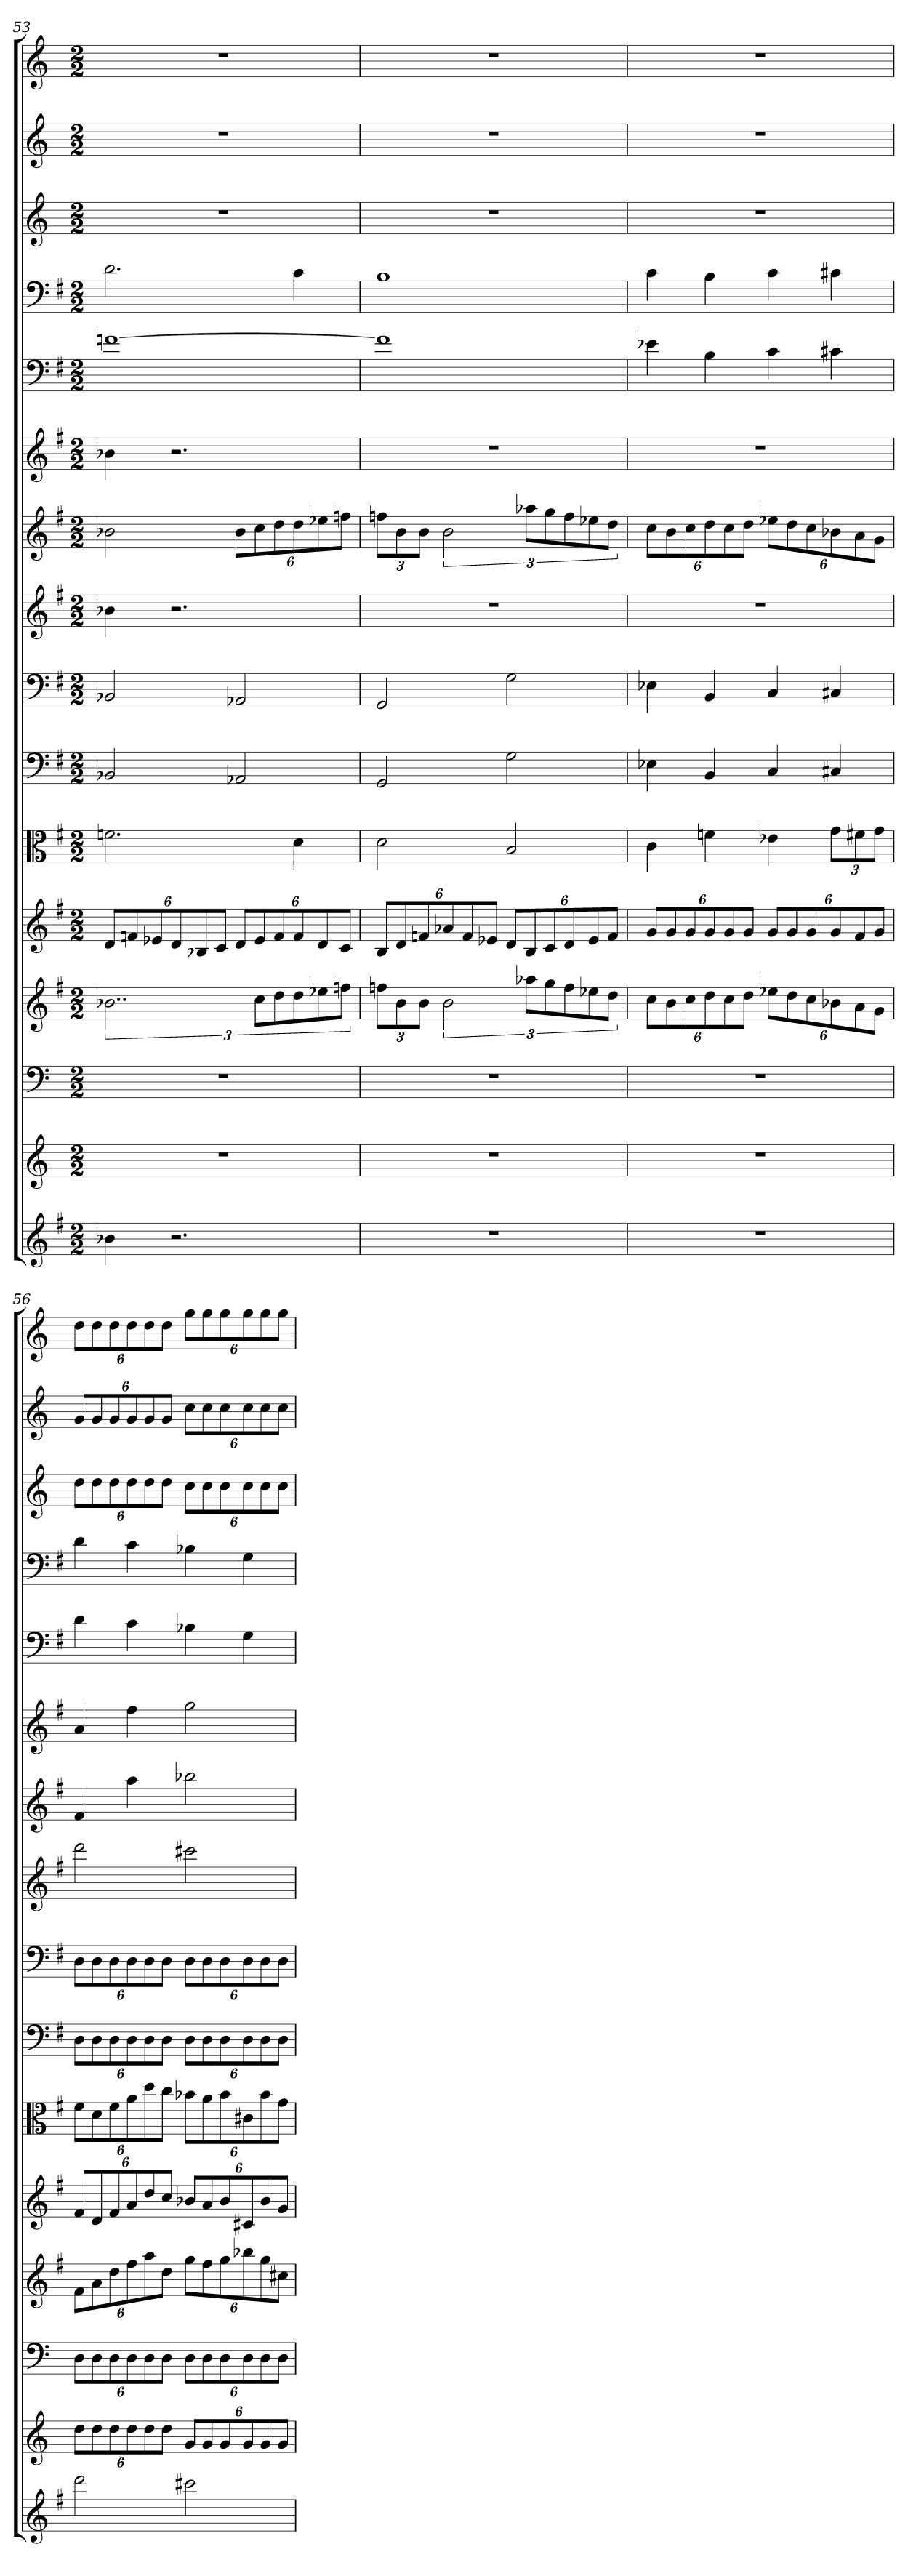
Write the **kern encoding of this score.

**kern	**kern	**kern	**kern	**kern	**kern	**kern	**kern	**kern	**kern	**kern	**kern	**kern	**kern	**kern	**kern
*part16	*part15	*part14	*part13	*part12	*part11	*part10	*part9	*part8	*part7	*part6	*part5	*part4	*part3	*part2	*part1
*staff16	*staff15	*staff14	*staff13	*staff12	*staff11	*staff10	*staff9	*staff8	*staff7	*staff6	*staff5	*staff4	*staff3	*staff2	*staff1
*	*	*clefF4	*	*	*clefC3	*clefF4	*clefF4	*	*	*	*clefF4	*clefF4	*	*	*
*k[f#]	*k[]	*k[]	*k[f#]	*k[f#]	*k[f#]	*k[f#]	*k[f#]	*k[f#]	*k[f#]	*k[f#]	*k[f#]	*k[f#]	*k[]	*k[]	*k[]
*M2/2	*M2/2	*M2/2	*M2/2	*M2/2	*M2/2	*M2/2	*M2/2	*M2/2	*M2/2	*M2/2	*M2/2	*M2/2	*M2/2	*M2/2	*M2/2
=53	=53	=53	=53	=53	=53	=53	=53	=53	=53	=53	=53	=53	=53	=53	=53
4b-X	1r	1r	3..b-X	12dL	2.fn	2BB-X	2BB-X	4b-X	2b-X	4b-X	[1fn	2.d	1r	1r	1r
.	.	.	.	12fn	.	.	.	.	.	.	.	.	.	.	.
.	.	.	.	12e-X	.	.	.	.	.	.	.	.	.	.	.
2.r	.	.	.	12d	.	.	.	2.r	.	2.r	.	.	.	.	.
.	.	.	.	12B-X	.	.	.	.	.	.	.	.	.	.	.
.	.	.	.	12cJ	.	.	.	.	.	.	.	.	.	.	.
.	.	.	.	12dL	.	2AA-X	2AA-X	.	12b-L	.	.	.	.	.	.
.	.	.	12ccL	12e-	.	.	.	.	12cc	.	.	.	.	.	.
.	.	.	12dd	12f	.	.	.	.	12dd	.	.	.	.	.	.
.	.	.	12dd	12f	4d	.	.	.	12dd	.	.	4c	.	.	.
.	.	.	12ee-X	12d	.	.	.	.	12ee-X	.	.	.	.	.	.
.	.	.	12ffnJ	12cJ	.	.	.	.	12ffnJ	.	.	.	.	.	.
=54	=54	=54	=54	=54	=54	=54	=54	=54	=54	=54	=54	=54	=54	=54	=54
1r	1r	1r	12ffnL	12BL	2d	2GG	2GG	1r	12ffnL	1r	1f]	1B	1r	1r	1r
.	.	.	12b	12d	.	.	.	.	12b	.	.	.	.	.	.
.	.	.	12bJ	12fn	.	.	.	.	12bJ	.	.	.	.	.	.
.	.	.	3b	12a-X	.	.	.	.	3b	.	.	.	.	.	.
.	.	.	.	12f	.	.	.	.	.	.	.	.	.	.	.
.	.	.	.	12e-XJ	.	.	.	.	.	.	.	.	.	.	.
.	.	.	.	12dL	2B	2G	2G	.	.	.	.	.	.	.	.
.	.	.	12aa-XL	12B	.	.	.	.	12aa-XL	.	.	.	.	.	.
.	.	.	12gg	12c	.	.	.	.	12gg	.	.	.	.	.	.
.	.	.	12ff	12d	.	.	.	.	12ff	.	.	.	.	.	.
.	.	.	12ee-X	12e-	.	.	.	.	12ee-X	.	.	.	.	.	.
.	.	.	12ddJ	12fJ	.	.	.	.	12ddJ	.	.	.	.	.	.
=55	=55	=55	=55	=55	=55	=55	=55	=55	=55	=55	=55	=55	=55	=55	=55
1r	1r	1r	12ccL	12gL	4c	4E-X	4E-X	1r	12ccL	1r	4e-X	4c	1r	1r	1r
.	.	.	12b	12g	.	.	.	.	12b	.	.	.	.	.	.
.	.	.	12cc	12g	.	.	.	.	12cc	.	.	.	.	.	.
.	.	.	12dd	12g	4fn	4BB	4BB	.	12dd	.	4B	4B	.	.	.
.	.	.	12cc	12g	.	.	.	.	12cc	.	.	.	.	.	.
.	.	.	12ddJ	12gJ	.	.	.	.	12ddJ	.	.	.	.	.	.
.	.	.	12ee-XL	12gL	4e-X	4C	4C	.	12ee-XL	.	4c	4c	.	.	.
.	.	.	12dd	12g	.	.	.	.	12dd	.	.	.	.	.	.
.	.	.	12cc	12g	.	.	.	.	12cc	.	.	.	.	.	.
.	.	.	12b-X	12g	12g\L	4C#X	4C#X	.	12b-X	.	4c#X	4c#X	.	.	.
.	.	.	12a	12f#	12f#X\	.	.	.	12a	.	.	.	.	.	.
.	.	.	12gJ	12gJ	12g\J	.	.	.	12gJ	.	.	.	.	.	.
=56	=56	=56	=56	=56	=56	=56	=56	=56	=56	=56	=56	=56	=56	=56	=56
2ddd	12ddL	12D\L	12f#L	12f#L	12f#\L	12D\L	12D\L	2ddd	4f#	4a	4d	4d	12ddL	12gL	12ddL
.	12dd	12D\	12a	12d	12d\	12D\	12D\	.	.	.	.	.	12dd	12g	12dd
.	12dd	12D\	12dd	12f#	12f#\	12D\	12D\	.	.	.	.	.	12dd	12g	12dd
.	12dd	12D\	12ff#	12a	12a\	12D\	12D\	.	4aa	4ff#	4c	4c	12dd	12g	12dd
.	12dd	12D\	12aa	12dd	12dd\	12D\	12D\	.	.	.	.	.	12dd	12g	12dd
.	12ddJ	12D\J	12ddJ	12ccJ	12cc\J	12D\J	12D\J	.	.	.	.	.	12ddJ	12gJ	12ddJ
2ccc#X	12gL	12D\L	12ggL	12b-XL	12b-X\L	12D\L	12D\L	2ccc#X	2bb-X	2gg	4B-X	4B-X	12ccL	12ccL	12ggL
.	12g	12D\	12ff#	12a	12a\	12D\	12D\	.	.	.	.	.	12cc	12cc	12gg
.	12g	12D\	12gg	12b-	12b-\	12D\	12D\	.	.	.	.	.	12cc	12cc	12gg
.	12g	12D\	12bb-X	12c#X	12c#X\	12D\	12D\	.	.	.	4G	4G	12cc	12cc	12gg
.	12g	12D\	12gg	12b-	12b-\	12D\	12D\	.	.	.	.	.	12cc	12cc	12gg
.	12gJ	12D\J	12cc#XJ	12gJ	12g\J	12D\J	12D\J	.	.	.	.	.	12ccJ	12ccJ	12ggJ
=	=	=	=	=	=	=	=	=	=	=	=	=	=	=	=
*-	*-	*-	*-	*-	*-	*-	*-	*-	*-	*-	*-	*-	*-	*-	*-
